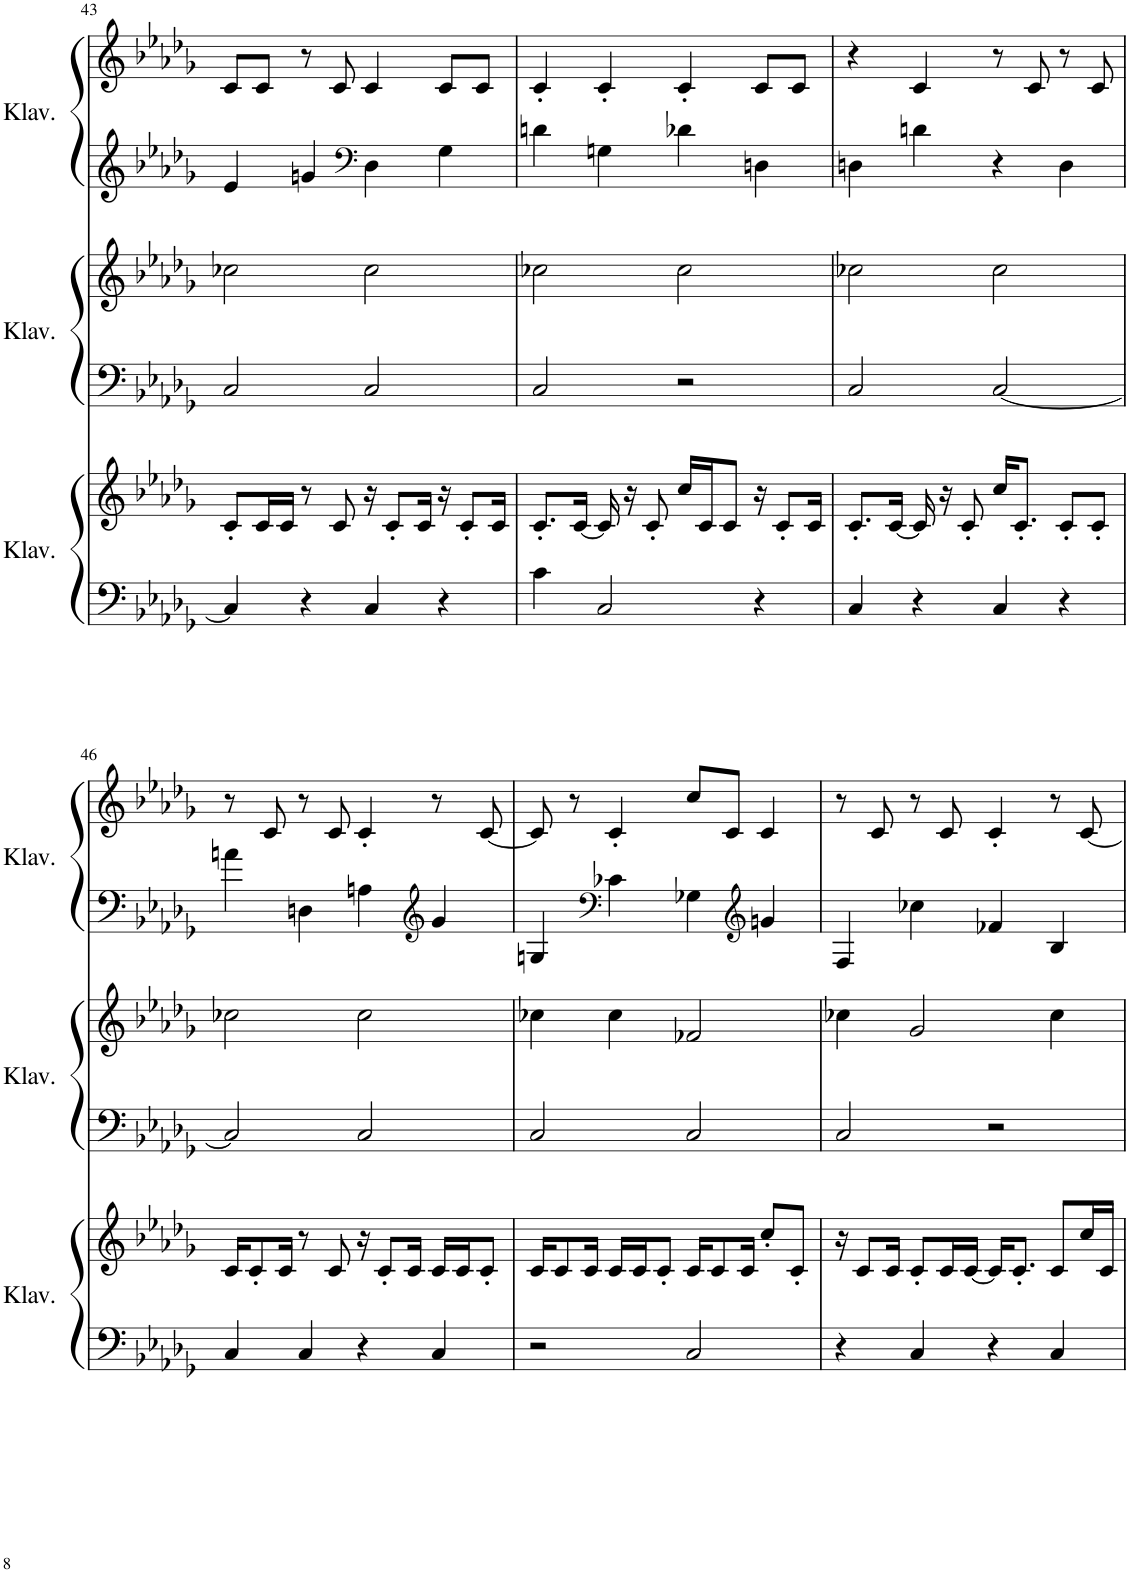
**kern	**kern	**kern	**kern	**kern	**kern
*part3	*part3	*part2	*part2	*part1	*part1
*staff6	*staff5	*staff4	*staff3	*staff2	*staff1
*I"Klavier	*	*I"Klavier	*	*I"Klavier	*
*I'Klav.	*	*I'Klav.	*	*I'Klav.	*
!!LO:PB:g=z
*clefF4	*clefG2	*clefF4	*clefG2	*clefF4	*clefG2
*k[b-e-a-d-g-]	*k[b-e-a-d-g-]	*k[b-e-a-d-g-]	*k[b-e-a-d-g-]	*k[b-e-a-d-g-]	*k[b-e-a-d-g-]
*M4/4	*M4/4	*M4/4	*M4/4	*M4/4	*M4/4
=43	=43	=43	=43	=43	=43
4C/]	8c'/L	2C/	2cc-X\	4e-/	8c/L
.	16c/L	.	.	.	8c/J
.	16c/JJ	.	.	.	.
4r	8r	.	.	4gn/	8r
.	8c/	.	.	.	8c/
*	*	*	*	*clefF4	*
4C/	16r	2C/	2cc-\	4D-\	4c/
.	8c'/L	.	.	.	.
.	16c/Jk	.	.	.	.
4r	16r	.	.	4G-\	8c/L
.	8c'/L	.	.	.	.
.	.	.	.	.	8c/J
.	16c/Jk	.	.	.	.
=44	=44	=44	=44	=44	=44
4c\	8.c'/L	2C/	2cc-X\	4dn\	4c'/
.	[16c/Jk	.	.	.	.
2C/	16c/]	.	.	4Gn\	4c'/
.	16r	.	.	.	.
.	8c'/	.	.	.	.
.	16cc/LL	2r	2cc-\	4d-X\	4c'/
.	16c/J	.	.	.	.
.	8c/J	.	.	.	.
4r	16r	.	.	4Dn\	8c/L
.	8c'/L	.	.	.	.
.	.	.	.	.	8c/J
.	16c/Jk	.	.	.	.
=45	=45	=45	=45	=45	=45
4C/	8.c'/L	2C/	2cc-X\	4Dn\	4r
.	[16c/Jk	.	.	.	.
4r	16c/]	.	.	4dn\	4c/
.	16r	.	.	.	.
.	8c'/	.	.	.	.
4C/	16cc/KL	[2C/	2cc-\	4r	8r
.	8.c'/J	.	.	.	.
.	.	.	.	.	8c/
4r	8c'/L	.	.	4D\	8r
.	8c'/J	.	.	.	8c/
!!LO:LB:g=z
=46	=46	=46	=46	=46	=46
4C/	16c/KL	2C/]	2cc-X\	4an\	8r
.	8c'/	.	.	.	.
.	.	.	.	.	8c/
.	16c/Jk	.	.	.	.
4C/	8r	.	.	4Dn\	8r
.	8c/	.	.	.	8c/
4r	16r	2C/	2cc-\	4An\	4c'/
.	8c'/L	.	.	.	.
.	16c/Jk	.	.	.	.
*	*	*	*	*clefG2	*
4C/	16c/LL	.	.	4g-/	8r
.	16c/J	.	.	.	.
.	8c'/J	.	.	.	[8c/
=47	=47	=47	=47	=47	=47
2r	16c/KL	2C/	4cc-X\	4Gn/	8c/]
.	8c/	.	.	.	.
.	.	.	.	.	8r
.	16c/Jk	.	.	.	.
*	*	*	*	*clefF4	*
.	16c/LL	.	4cc-\	4c-X\	4c'/
.	16c/J	.	.	.	.
.	8c'/J	.	.	.	.
2C/	16c/KL	2C/	2f-X/	4G-X\	8cc/L
.	8c/	.	.	.	.
.	.	.	.	.	8c/J
.	16c/Jk	.	.	.	.
*	*	*	*	*clefG2	*
.	8cc'/L	.	.	4gn/	4c/
.	8c'/J	.	.	.	.
=48	=48	=48	=48	=48	=48
4r	16r	2C/	4cc-X\	4F/	8r
.	8c/L	.	.	.	.
.	.	.	.	.	8c/
.	16c/Jk	.	.	.	.
4C/	8c'/L	.	2g-/	4cc-X\	8r
.	16c/L	.	.	.	8c/
.	[16c/JJ	.	.	.	.
4r	16c/KL]	2r	.	4f-X/	4c'/
.	8.c'/J	.	.	.	.
4C/	8c/L	.	4cc-\	4B-/	8r
.	16cc/L	.	.	.	[8c/
.	16c/JJ	.	.	.	.
=	=	=	=	=	=
*-	*-	*-	*-	*-	*-
